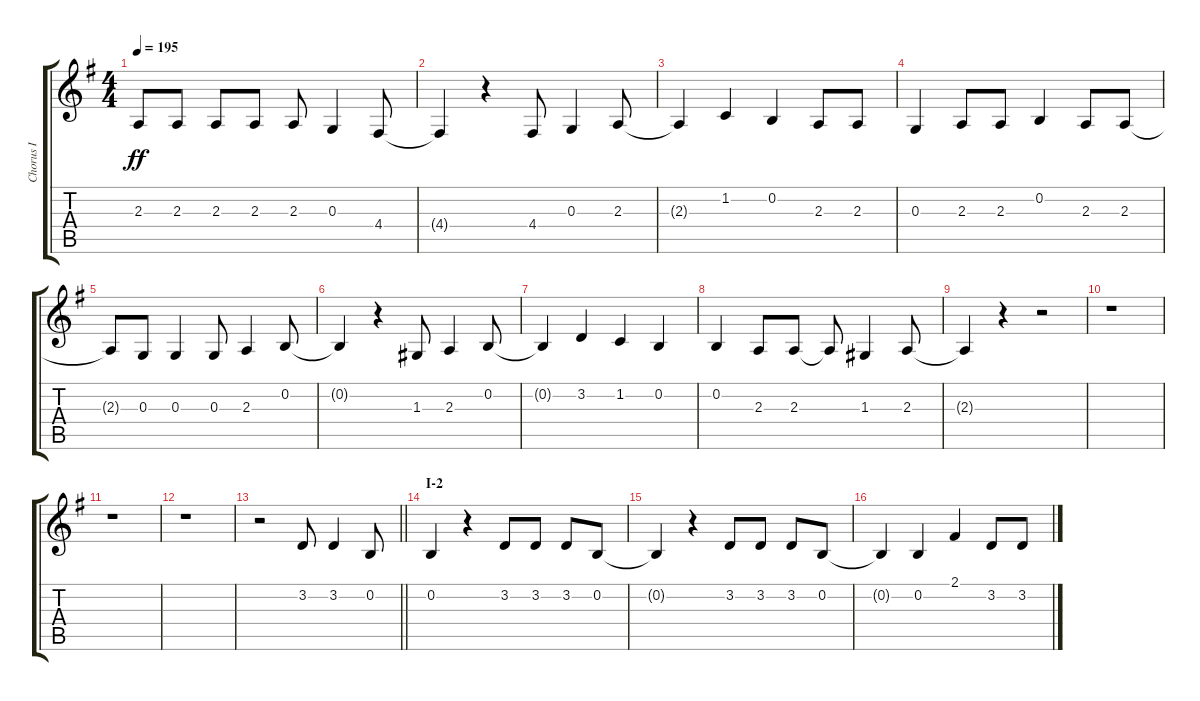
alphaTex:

\track ("Chorus I" "Chorus I") {instrument voiceoohs}
\staff {score tabs}
\tuning (E4 B3 G3 D3 A2 E2) {hide}
\ts (4 4)
\tempo 195
\clef g2
\ks g
2.3{t}.8{dy ff} 2.3.8 2.3.8 2.3.8 2.3.8 0.3.4 4.4.8 |
4.4{t}.4 r.4 4.4.8 0.3.4 2.3.8 |
2.3{t}.4 1.2.4 0.2.4 2.3.8 2.3.8 |
0.3.4 2.3.8 2.3.8 0.2.4 2.3.8 2.3.8 |
2.3{t}.8 0.3.8 0.3.4 0.3.8 2.3.4 0.2.8 |
0.2{t}.4 r.4 1.3.8 2.3.4 0.2.8 |
0.2{t}.4 3.2.4 1.2.4 0.2.4 |
0.2.4 2.3.8 2.3.8 2.3{t}.8 1.3.4 2.3.8 |
2.3{t}.4 r.4 r.2 |
r.1 |
r.1 |
r.1 |
\barLineRight lightlight
r.2 3.2.8 3.2.4 0.2.8 |
\section ("" "I-2")
0.2.4 r.4 3.2.8 3.2.8 3.2.8 0.2.8 |
0.2{t}.4 r.4 3.2.8 3.2.8 3.2.8 0.2.8 |
0.2{t}.4 0.2.4 2.1.4 3.2.8 3.2.8
